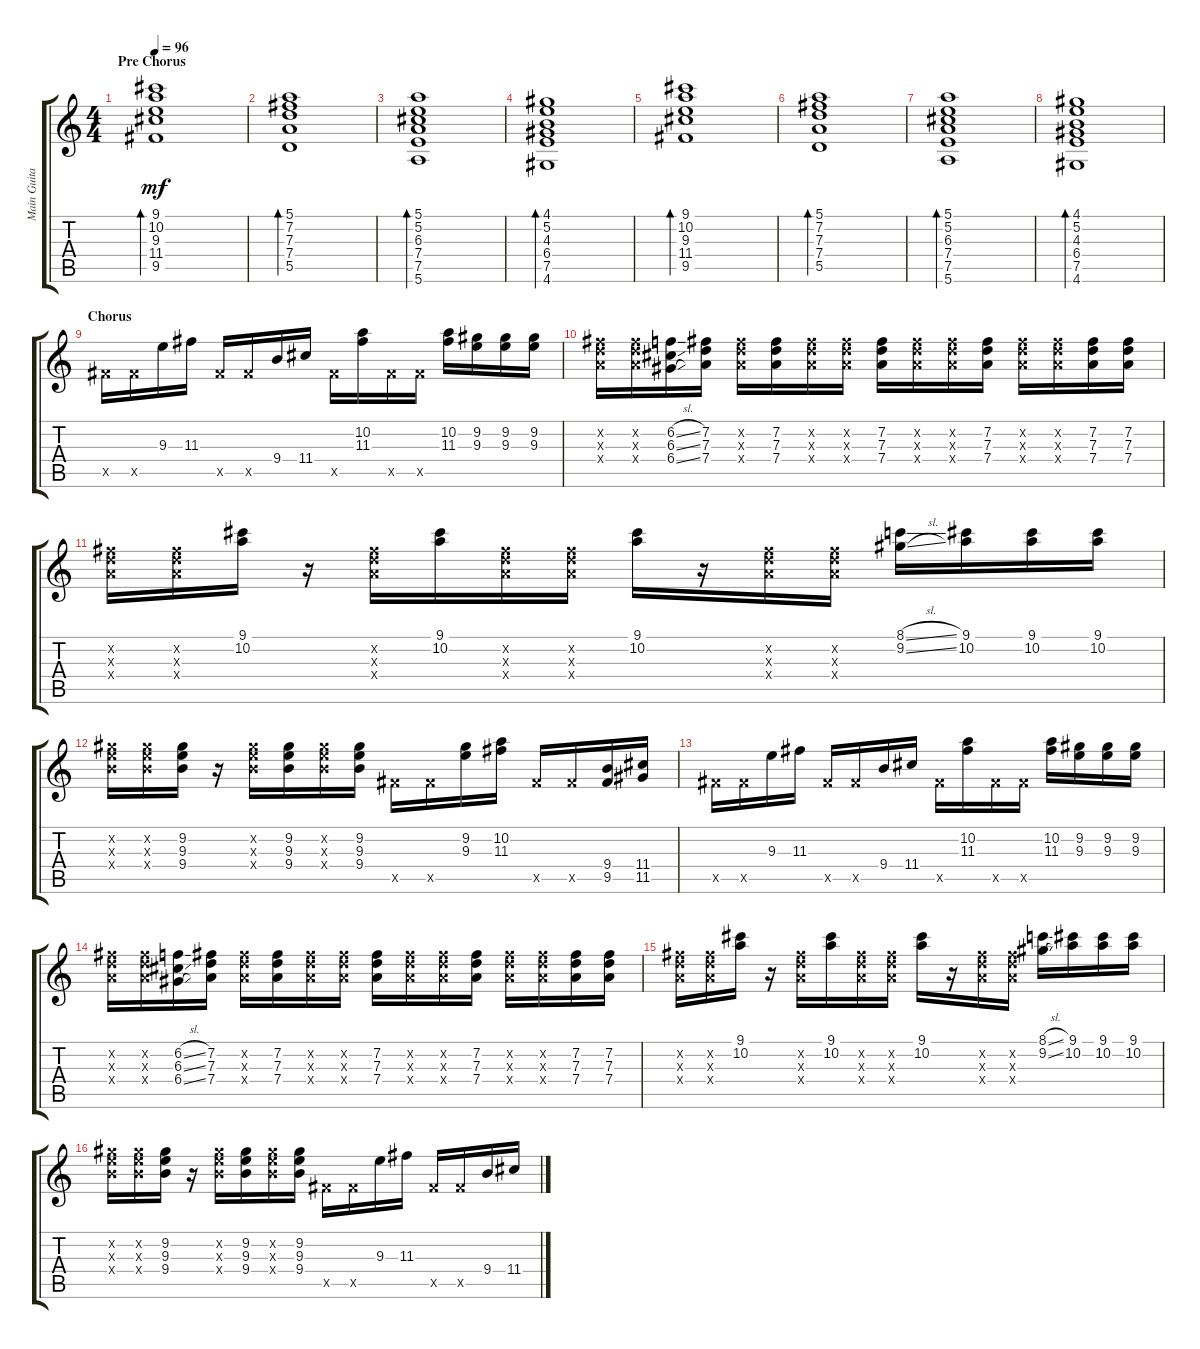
\track ("Main Guitar" "Main Guita") {instrument electricguitarclean}
\staff {score tabs}
\tuning (E4 B3 G3 D3 A2 E2) {hide}
\ts (4 4)
\section ("" "Pre Chorus")
\tempo 96
\clef g2
\ks c
(9.1 10.2 9.3 11.4 9.5).1{bd 60 dy mf} |
(5.1 7.2 7.3 7.4 5.5).1{bd 120} |
(5.1 5.2 6.3 7.4 7.5 5.6).1{bd 120} |
(4.1 5.2 4.3 6.4 7.5 4.6).1{bd 120} |
(9.1 10.2 9.3 11.4 9.5).1{bd 60} |
(5.1 7.2 7.3 7.4 5.5).1{bd 120} |
(5.1 5.2 6.3 7.4 7.5 5.6).1{bd 120} |
(4.1 5.2 4.3 6.4 7.5 4.6).1{bd 120} |
\section ("" "Chorus")
9.5{x}.16 9.5{x}.16 9.3.16 11.3.16 9.5{x}.16 9.5{x}.16 9.4.16 11.4.16 9.5{x}.16 (10.2 11.3).16 9.5{x}.16 9.5{x}.16 (10.2 11.3).16 (9.2 9.3).16 (9.2 9.3).16 (9.2 9.3).16 |
(7.2{x} 7.3{x} 7.4{x}).16 (7.2{x} 7.3{x} 7.4{x}).16 (6.2{sl} 6.3{sl} 6.4{sl}).16 (7.2 7.3 7.4).16 (7.2{x} 7.3{x} 7.4{x}).16 (7.2 7.3 7.4).16 (7.2{x} 7.3{x} 7.4{x}).16 (7.2{x} 7.3{x} 7.4{x}).16 (7.2 7.3 7.4).16 (7.2{x} 7.3{x} 7.4{x}).16 (7.2{x} 7.3{x} 7.4{x}).16 (7.2 7.3 7.4).16 (7.2{x} 7.3{x} 7.4{x}).16 (7.2{x} 7.3{x} 7.4{x}).16 (7.2 7.3 7.4).16 (7.2 7.3 7.4).16 |
(7.2{x} 7.3{x} 7.4{x}).16 (7.2{x} 7.3{x} 7.4{x}).16 (9.1 10.2).16 r.16 (7.2{x} 7.3{x} 7.4{x}).16 (9.1 10.2).16 (7.2{x} 7.3{x} 7.4{x}).16 (7.2{x} 7.3{x} 7.4{x}).16 (9.1 10.2).16 r.16 (7.2{x} 7.3{x} 7.4{x}).16 (7.2{x} 7.3{x} 7.4{x}).16 (8.1{sl} 9.2{sl}).16 (9.1 10.2).16 (9.1 10.2).16 (9.1 10.2).16 |
(9.2{x} 9.3{x} 9.4{x}).16 (9.2{x} 9.3{x} 9.4{x}).16 (9.2 9.3 9.4).16 r.16 (9.2{x} 9.3{x} 9.4{x}).16 (9.2 9.3 9.4).16 (9.2{x} 9.3{x} 9.4{x}).16 (9.2 9.3 9.4).16 9.5{x}.16 9.5{x}.16 (9.2 9.3).16 (10.2 11.3).16 9.5{x}.16 9.5{x}.16 (9.4 9.5).16 (11.4 11.5).16 |
9.5{x}.16 9.5{x}.16 9.3.16 11.3.16 9.5{x}.16 9.5{x}.16 9.4.16 11.4.16 9.5{x}.16 (10.2 11.3).16 9.5{x}.16 9.5{x}.16 (10.2 11.3).16 (9.2 9.3).16 (9.2 9.3).16 (9.2 9.3).16 |
(7.2{x} 7.3{x} 7.4{x}).16 (7.2{x} 7.3{x} 7.4{x}).16 (6.2{sl} 6.3{sl} 6.4{sl}).16 (7.2 7.3 7.4).16 (7.2{x} 7.3{x} 7.4{x}).16 (7.2 7.3 7.4).16 (7.2{x} 7.3{x} 7.4{x}).16 (7.2{x} 7.3{x} 7.4{x}).16 (7.2 7.3 7.4).16 (7.2{x} 7.3{x} 7.4{x}).16 (7.2{x} 7.3{x} 7.4{x}).16 (7.2 7.3 7.4).16 (7.2{x} 7.3{x} 7.4{x}).16 (7.2{x} 7.3{x} 7.4{x}).16 (7.2 7.3 7.4).16 (7.2 7.3 7.4).16 |
(7.2{x} 7.3{x} 7.4{x}).16 (7.2{x} 7.3{x} 7.4{x}).16 (9.1 10.2).16 r.16 (7.2{x} 7.3{x} 7.4{x}).16 (9.1 10.2).16 (7.2{x} 7.3{x} 7.4{x}).16 (7.2{x} 7.3{x} 7.4{x}).16 (9.1 10.2).16 r.16 (7.2{x} 7.3{x} 7.4{x}).16 (7.2{x} 7.3{x} 7.4{x}).16 (8.1{sl} 9.2{sl}).16 (9.1 10.2).16 (9.1 10.2).16 (9.1 10.2).16 |
(9.2{x} 9.3{x} 9.4{x}).16 (9.2{x} 9.3{x} 9.4{x}).16 (9.2 9.3 9.4).16 r.16 (9.2{x} 9.3{x} 9.4{x}).16 (9.2 9.3 9.4).16 (9.2{x} 9.3{x} 9.4{x}).16 (9.2 9.3 9.4).16 9.5{x}.16 9.5{x}.16 9.3.16 11.3.16 9.5{x}.16 9.5{x}.16 9.4.16 11.4.16
